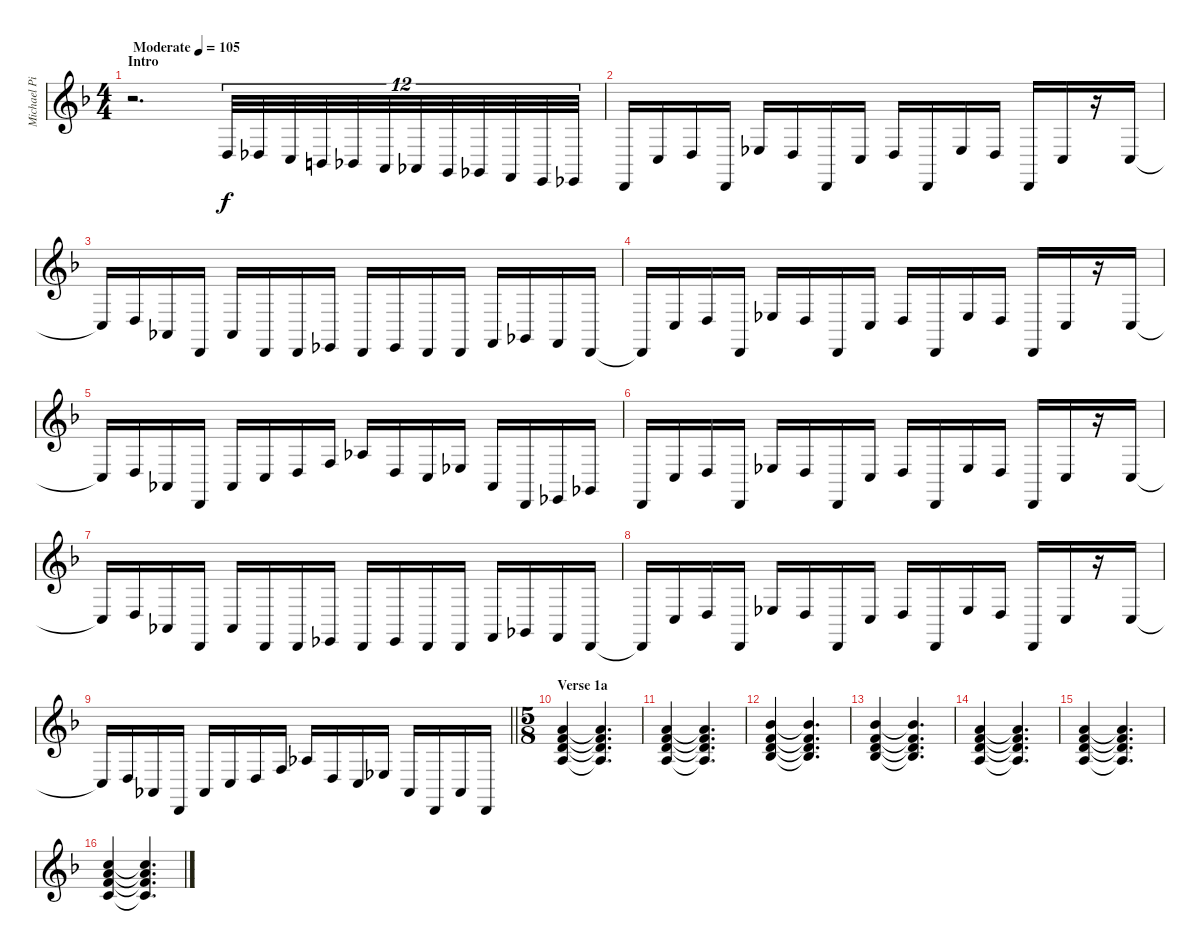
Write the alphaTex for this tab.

\track ("Michael Pinella Keys" "Michael Pi") {instrument acousticgrandpiano}
\staff {score}
\tuning (D4 A3 F3 C3 G2 D2 B1) {hide}
\ts (4 4)
\section ("" "Intro")
\tempo (105 "Moderate")
\clef g2
\ks dminor
r.2{d dy f instrument acousticgrandpiano} 2.4.32{tu (12 8)} 1.4.32{tu (12 8)} 0.4.32{tu (12 8)} 4.5.32{tu (12 8)} 3.5.32{tu (12 8)} 2.5.32{tu (12 8)} 1.5.32{tu (12 8)} 0.5.32{tu (12 8)} 4.6.32{tu (12 8)} 3.6.32{tu (12 8)} 2.6.32{tu (12 8)} 1.6.32{tu (12 8)} |
0.6.16 0.4.16 2.4.16 0.6.16 3.4.16 2.4.16 0.6.16 0.4.16 2.4.16 0.6.16 3.4.16 2.4.16 0.6.16 0.4.16 r.16 0.4.16 |
0.4{t}.16 2.4.16 1.5.16 0.6.16 1.5.16 0.6.16 0.6.16 1.6.16 0.6.16 1.6.16 0.6.16 0.6.16 3.6.16 4.6.16 3.6.16 0.6.16 |
0.6{t}.16 0.4.16 2.4.16 0.6.16 3.4.16 2.4.16 0.6.16 0.4.16 2.4.16 0.6.16 3.4.16 2.4.16 0.6.16 0.4.16 r.16 0.4.16 |
0.4{t}.16 2.4.16 1.5.16 0.6.16 1.5.16 0.4.16 2.4.16 0.3.16 3.3.16 2.4.16 0.4.16 3.4.16 1.5.16 0.6.16 1.6.16 4.6.16 |
0.6.16 0.4.16 2.4.16 0.6.16 3.4.16 2.4.16 0.6.16 0.4.16 2.4.16 0.6.16 3.4.16 2.4.16 0.6.16 0.4.16 r.16 0.4.16 |
0.4{t}.16 2.4.16 1.5.16 0.6.16 1.5.16 0.6.16 0.6.16 1.6.16 0.6.16 1.6.16 0.6.16 0.6.16 3.6.16 4.6.16 3.6.16 0.6.16 |
0.6{t}.16 0.4.16 2.4.16 0.6.16 3.4.16 2.4.16 0.6.16 0.4.16 2.4.16 0.6.16 3.4.16 2.4.16 0.6.16 0.4.16 r.16 0.4.16 |
\barLineRight lightlight
0.4{t}.16 2.4.16 1.5.16 0.6.16 1.5.16 0.4.16 2.4.16 0.3.16 3.3.16 2.4.16 0.4.16 3.4.16 1.5.16 0.6.16 1.5.16 0.6.16 |
\ts (5 8)
\section ("" "Verse 1a")
(7.1 8.2 9.3 9.4).4 (7.1{t} 8.2{t} 9.3{t} 9.4{t}).4{d} |
(7.1 8.2 9.3 9.4).4 (7.1{t} 8.2{t} 9.3{t} 9.4{t}).4{d} |
(8.1 8.2 9.3 10.4).4 (8.1{t} 8.2{t} 9.3{t} 10.4{t}).4{d} |
(8.1 8.2 9.3 10.4).4 (8.1{t} 8.2{t} 9.3{t} 10.4{t}).4{d} |
(7.1 8.2 9.3 9.4).4 (7.1{t} 8.2{t} 9.3{t} 9.4{t}).4{d} |
(7.1 8.2 9.3 9.4).4 (7.1{t} 8.2{t} 9.3{t} 9.4{t}).4{d} |
(10.1 12.2 12.3 12.4).4 (10.1{t} 12.2{t} 12.3{t} 12.4{t}).4{d}
